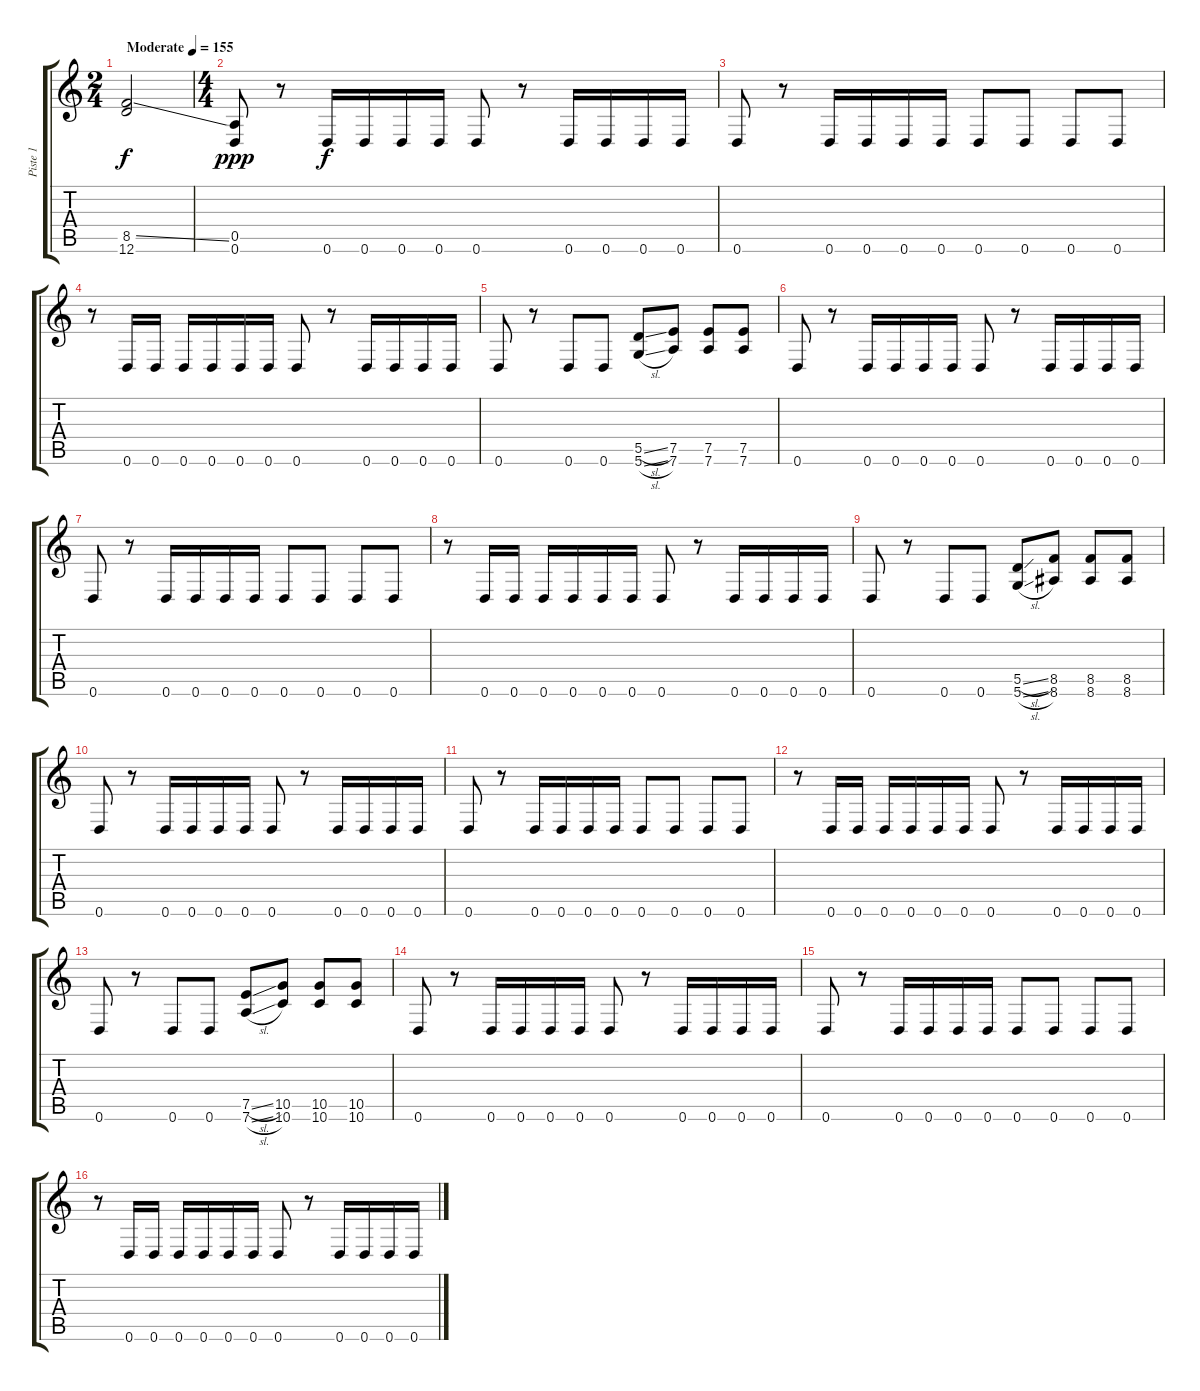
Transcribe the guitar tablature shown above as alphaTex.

\track ("Piste 1" "Piste 1") {instrument distortionguitar}
\staff {score tabs}
\tuning (E4 B3 G3 D3 A2 D2) {hide}
\ts (2 4)
\tempo (155 "Moderate")
\clef g2
\ks c
(8.5{ss} 12.6).2{dy f instrument distortionguitar} |
\ts (4 4)
(0.5 0.6).8{dy ppp} r.8 0.6.16{dy f} 0.6.16 0.6.16 0.6.16 0.6.8 r.8 0.6.16 0.6.16 0.6.16 0.6.16 |
0.6.8 r.8 0.6.16 0.6.16 0.6.16 0.6.16 0.6.8 0.6.8 0.6.8 0.6.8 |
r.8 0.6.16 0.6.16 0.6.16 0.6.16 0.6.16 0.6.16 0.6.8 r.8 0.6.16 0.6.16 0.6.16 0.6.16 |
0.6.8 r.8 0.6.8 0.6.8 (5.5{sl} 5.6{sl}).8 (7.5 7.6).8 (7.5 7.6).8 (7.5 7.6).8 |
0.6.8 r.8 0.6.16 0.6.16 0.6.16 0.6.16 0.6.8 r.8 0.6.16 0.6.16 0.6.16 0.6.16 |
0.6.8 r.8 0.6.16 0.6.16 0.6.16 0.6.16 0.6.8 0.6.8 0.6.8 0.6.8 |
r.8 0.6.16 0.6.16 0.6.16 0.6.16 0.6.16 0.6.16 0.6.8 r.8 0.6.16 0.6.16 0.6.16 0.6.16 |
0.6.8 r.8 0.6.8 0.6.8 (5.5{sl} 5.6{sl}).8 (8.5 8.6).8 (8.5 8.6).8 (8.5 8.6).8 |
0.6.8 r.8 0.6.16 0.6.16 0.6.16 0.6.16 0.6.8 r.8 0.6.16 0.6.16 0.6.16 0.6.16 |
0.6.8 r.8 0.6.16 0.6.16 0.6.16 0.6.16 0.6.8 0.6.8 0.6.8 0.6.8 |
r.8 0.6.16 0.6.16 0.6.16 0.6.16 0.6.16 0.6.16 0.6.8 r.8 0.6.16 0.6.16 0.6.16 0.6.16 |
0.6.8 r.8 0.6.8 0.6.8 (7.5{sl} 7.6{sl}).8 (10.5 10.6).8 (10.5 10.6).8 (10.5 10.6).8 |
0.6.8 r.8 0.6.16 0.6.16 0.6.16 0.6.16 0.6.8 r.8 0.6.16 0.6.16 0.6.16 0.6.16 |
0.6.8 r.8 0.6.16 0.6.16 0.6.16 0.6.16 0.6.8 0.6.8 0.6.8 0.6.8 |
r.8 0.6.16 0.6.16 0.6.16 0.6.16 0.6.16 0.6.16 0.6.8 r.8 0.6.16 0.6.16 0.6.16 0.6.16
